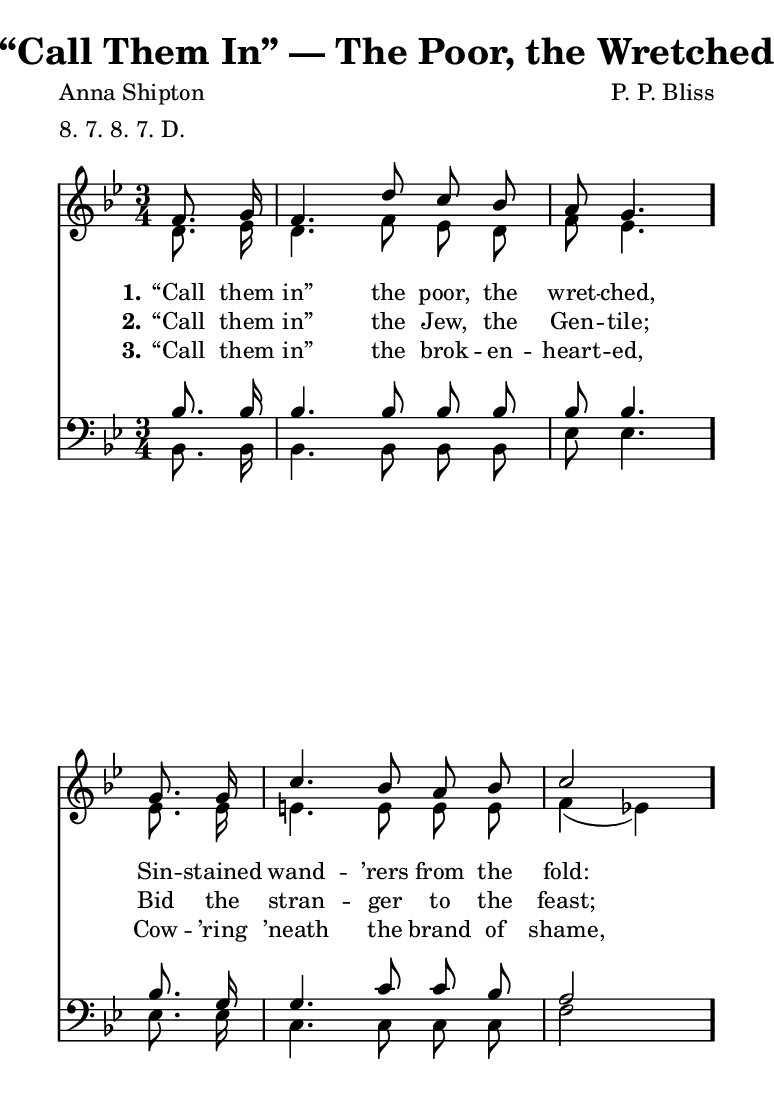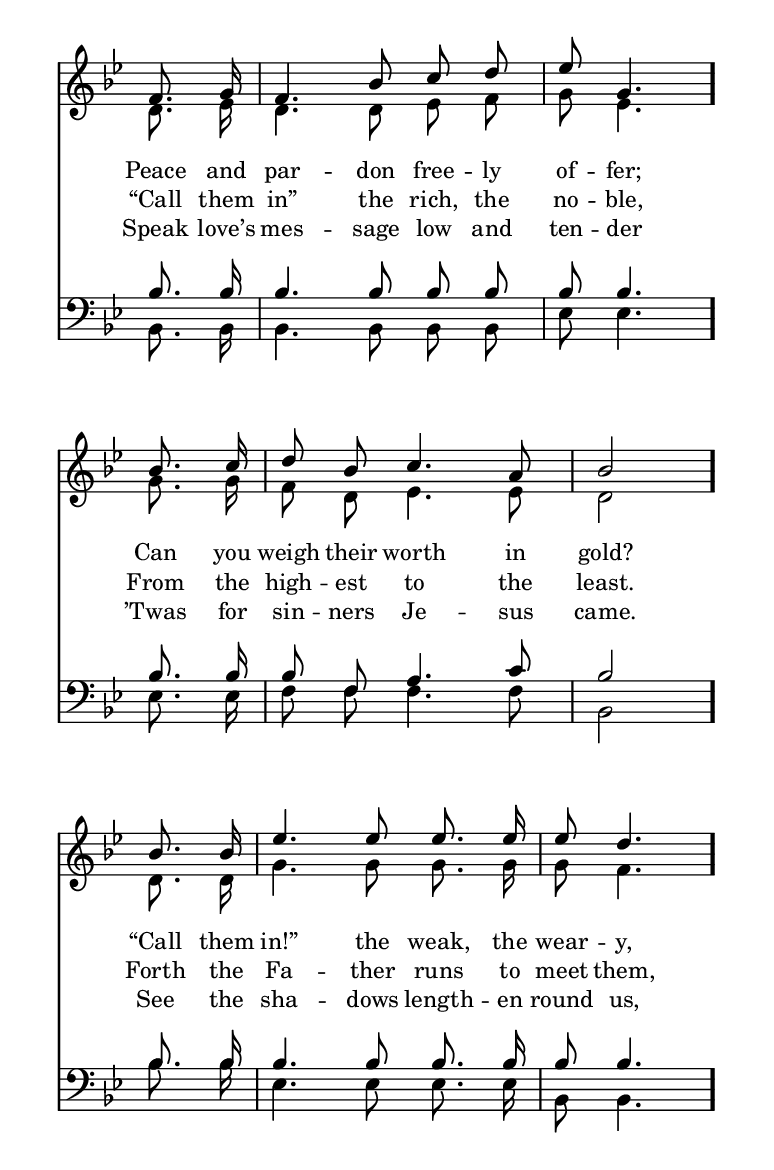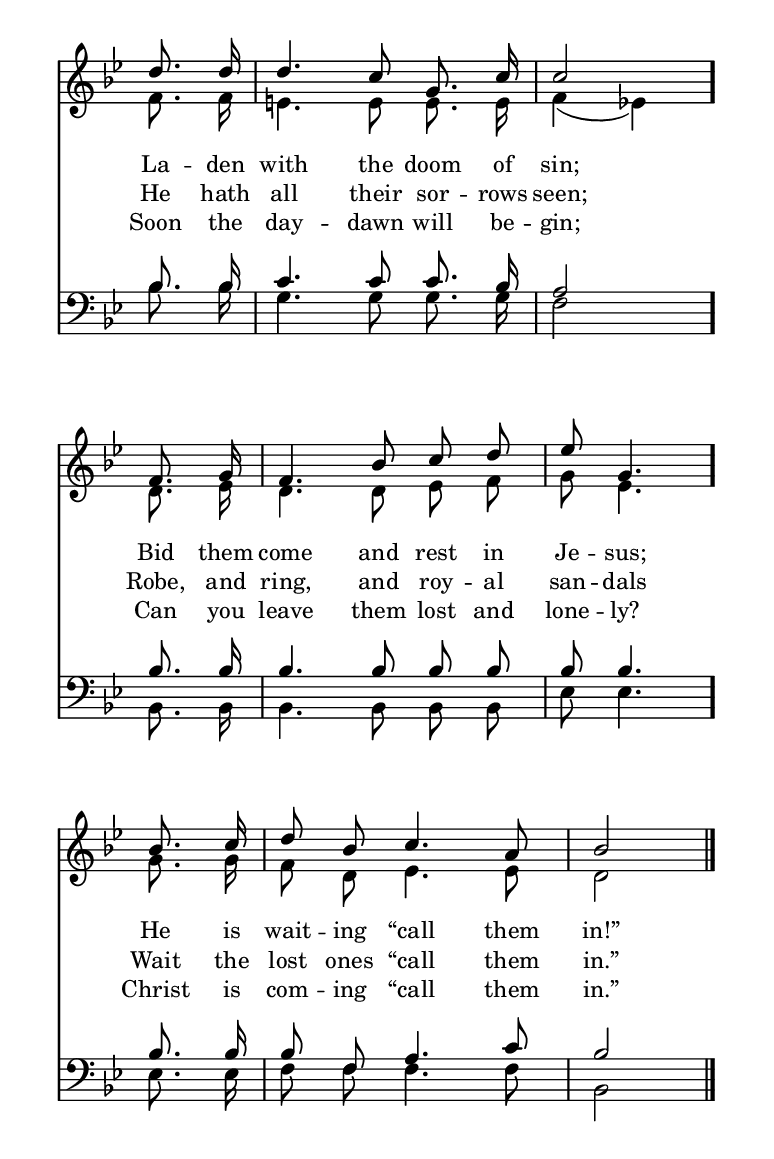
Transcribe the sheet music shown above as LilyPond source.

\include "common/global.ily"
\paper {
  \include "common/paper.ily"
  %ragged-bottom = ##t
  %ragged-last-bottom = ##t
  %systems-per-page = ##f
  %page-count = ##f
}

\header{
  hymnnumber = "64"
  title = "“Call Them In” — The Poor, the Wretched"
  tunename = "Lower Lights"
  meter = "8. 7. 8. 7. D."
  poet = "Anna Shipton"
  composer = "P. P. Bliss"
  %copyright = ""
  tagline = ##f
}

% for fermata in MIDI
ta = { \tempo 4=78 }
tb = { \tempo 4=39 }

patternAA = { c8. c16 | c4. c8 c8 c8 | c8 c4. }

patternBA = { c8. c16 | c4. c8 c8 c8 | c2 }
patternBB = { c8. c16 | c4. c8 c8 c8 | c4( c4) }
patternBC = { c8. c16 | c8 c8 c4. c8 | c2 }

patternCA = { c8. c16 | c4. c8 c8. c16 | c8 c4. }

patternDA = { c8. c16 | c4. c8 c8. c16 | c2 }
patternDB = { c8. c16 | c4. c8 c8. c16 | c4( c4) }

global = {
  \include "common/overrides.ily"
  \override Staff.TimeSignature.style = #'()
  \time 3/4
  \override Score.MetronomeMark.transparent = ##t % hide all fermata changes too
  \ta
  \key bes \major
  \partial 4
  \autoBeamOff
}

notesSoprano = {
\global
\relative c' {

  \changePitch \patternAA { f g | f d' c bes | a g }
  \changePitch \patternBA { g g | c bes a bes | c }
  \changePitch \patternAA { f, g | f bes c d | ees g, }
  \changePitch \patternBC { bes c | d bes c a | bes }

  \changePitch \patternCA { bes bes | ees ees ees ees | ees d }
  \changePitch \patternDA { d d | d c g c | c }
  \changePitch \patternAA { f, g | f bes c d | ees g, }
  \changePitch \patternBC { bes c | d bes c a | bes }

  \bar "|."

}
}

notesAlto = {
\global
\relative e' {

  \changePitch \patternAA { d ees | d f ees d | f ees }
  \changePitch \patternBB { ees ees | e e e e | f ees! }
  \changePitch \patternAA { d ees | d d ees f | g ees }
  \changePitch \patternBC { g g | f d ees ees | d }

  \changePitch \patternCA { d d | g g g g | g f }
  \changePitch \patternDB { f f e e e e | f ees! }
  \changePitch \patternAA { d ees | d d ees f | g ees }
  \changePitch \patternBC { g g | f d ees ees | d }

}
}

notesTenor = {
\global
\relative a {

  \changePitch \patternAA { bes bes | bes bes bes bes | bes bes }
  \changePitch \patternBA { bes g | g c c bes | a }
  \changePitch \patternAA { bes bes | bes bes bes bes | bes bes }
  \changePitch \patternBC { bes bes | bes f a c | bes }

  \changePitch \patternCA { bes bes | bes bes bes bes | bes bes }
  \changePitch \patternDA { bes bes | c c c bes | a }
  \changePitch \patternAA { bes bes | bes bes bes bes | bes bes }
  \changePitch \patternBC { bes bes | bes f a c | bes }

}
}

notesBass = {
\global
\relative f, {

  \changePitch \patternAA { bes bes | bes bes bes bes | ees ees }
  \changePitch \patternBA { ees ees | c c c c | f }
  \changePitch \patternAA { bes, bes | bes bes bes bes | ees ees }
  \changePitch \patternBC { ees ees | f f f f | bes, }

  \changePitch \patternCA { bes' bes | ees, ees ees ees | bes bes }
  \changePitch \patternDA { bes' bes | g g g g | f }
  \changePitch \patternAA { bes, bes | bes bes bes bes | ees ees }
  \changePitch \patternBC { ees ees | f f f f | bes, }

}
}

wordsA = \lyricmode {
\set stanza = "1."

“Call them in” the poor, the wret -- ched, \bar "."
Sin -- stained wand -- ’rers from the fold: \bar "." \break
Peace and par -- don free -- ly of -- fer; \bar "."
Can you weigh their worth in gold? \bar "." \break
“Call them in!” the weak, the wear -- y, \bar "."
La -- den with the doom of sin; \bar "." \break
Bid them come and rest in Je -- sus; \bar "."
He is wait -- ing “call them in!” \bar "." \break

}

wordsB = \lyricmode {
\set stanza = "2."

“Call them in” the Jew, the Gen -- tile;
Bid the stran -- ger to the feast;
“Call them in” the rich, the no -- ble,
From the high -- est to the least.
Forth the Fa -- ther runs to meet them,
He hath all their sor -- rows seen;
Robe, and ring, and roy -- al san -- dals
Wait the lost ones “call them in.”

}

wordsC = \lyricmode {
\set stanza = "3."

“Call them in” the brok -- en -- heart -- ed,
Cow -- ’ring ’neath the brand of shame,
Speak love’s mes -- sage low and ten -- der
’Twas for sin -- ners Je -- sus came.
See the sha -- dows length -- en round us,
Soon the day -- dawn will be -- gin;
Can you leave them lost and lone -- ly?
Christ is com -- ing “call them in.”

}

\score {
  \context ChoirStaff <<
    \context Staff = upper <<
      \set ChoirStaff.systemStartDelimiter = #'SystemStartBar
      \context Voice  = sopranos { \voiceOne << \notesSoprano >> }
      \context Voice  = altos { \voiceTwo << \notesAlto >> }
      \context Lyrics = one   \lyricsto sopranos \wordsA
      \context Lyrics = two   \lyricsto sopranos \wordsB
      \context Lyrics = three \lyricsto sopranos \wordsC
    >>
    \context Staff = men <<
      \clef bass
      \context Voice  = tenors { \voiceOne << \notesTenor >> }
      \context Voice  = basses { \voiceTwo << \notesBass >> }
    >>
  >>
  \layout {
    \include "common/layout.ily"
  }
  \midi{
    \include "common/midi.ily"
  }
}

\version "2.18.0"  % necessary for upgrading to future LilyPond versions.

% vi:set et ts=2 sw=2 ai nocindent syntax=lilypond
